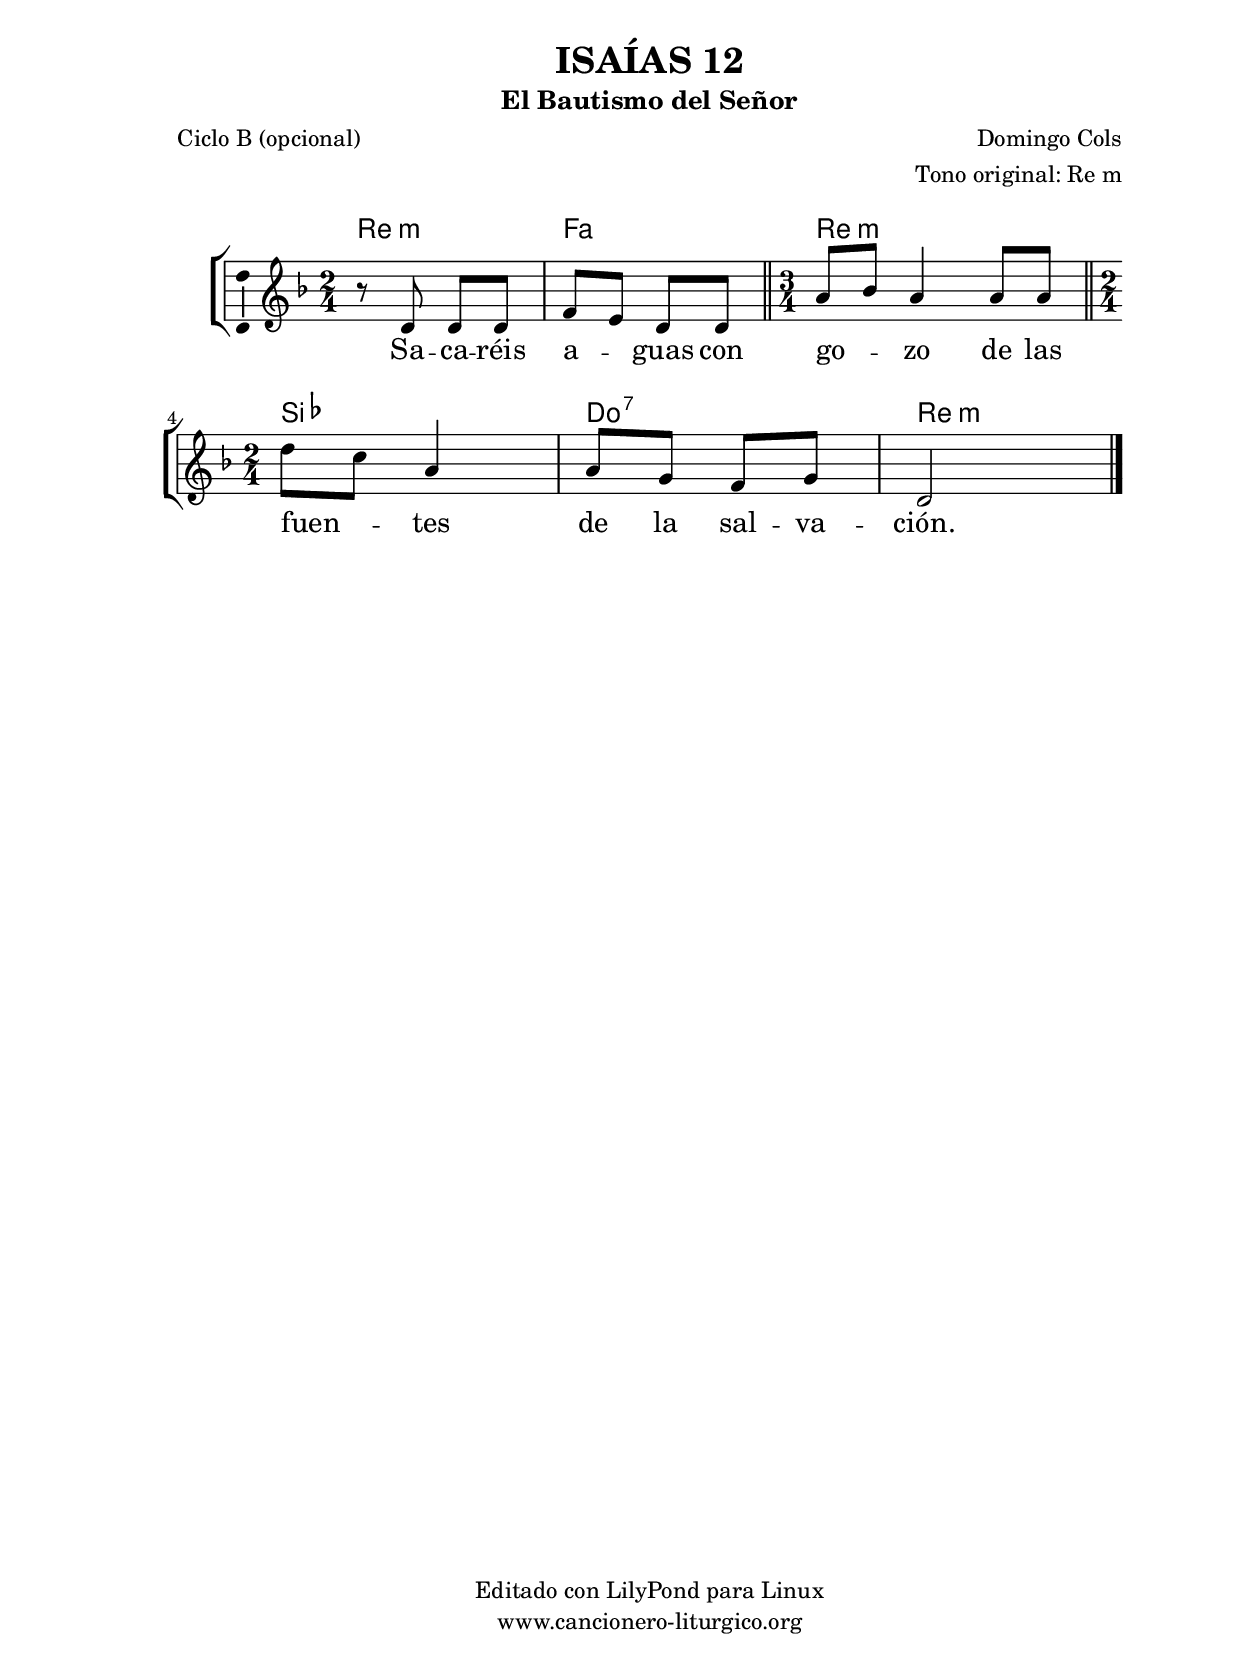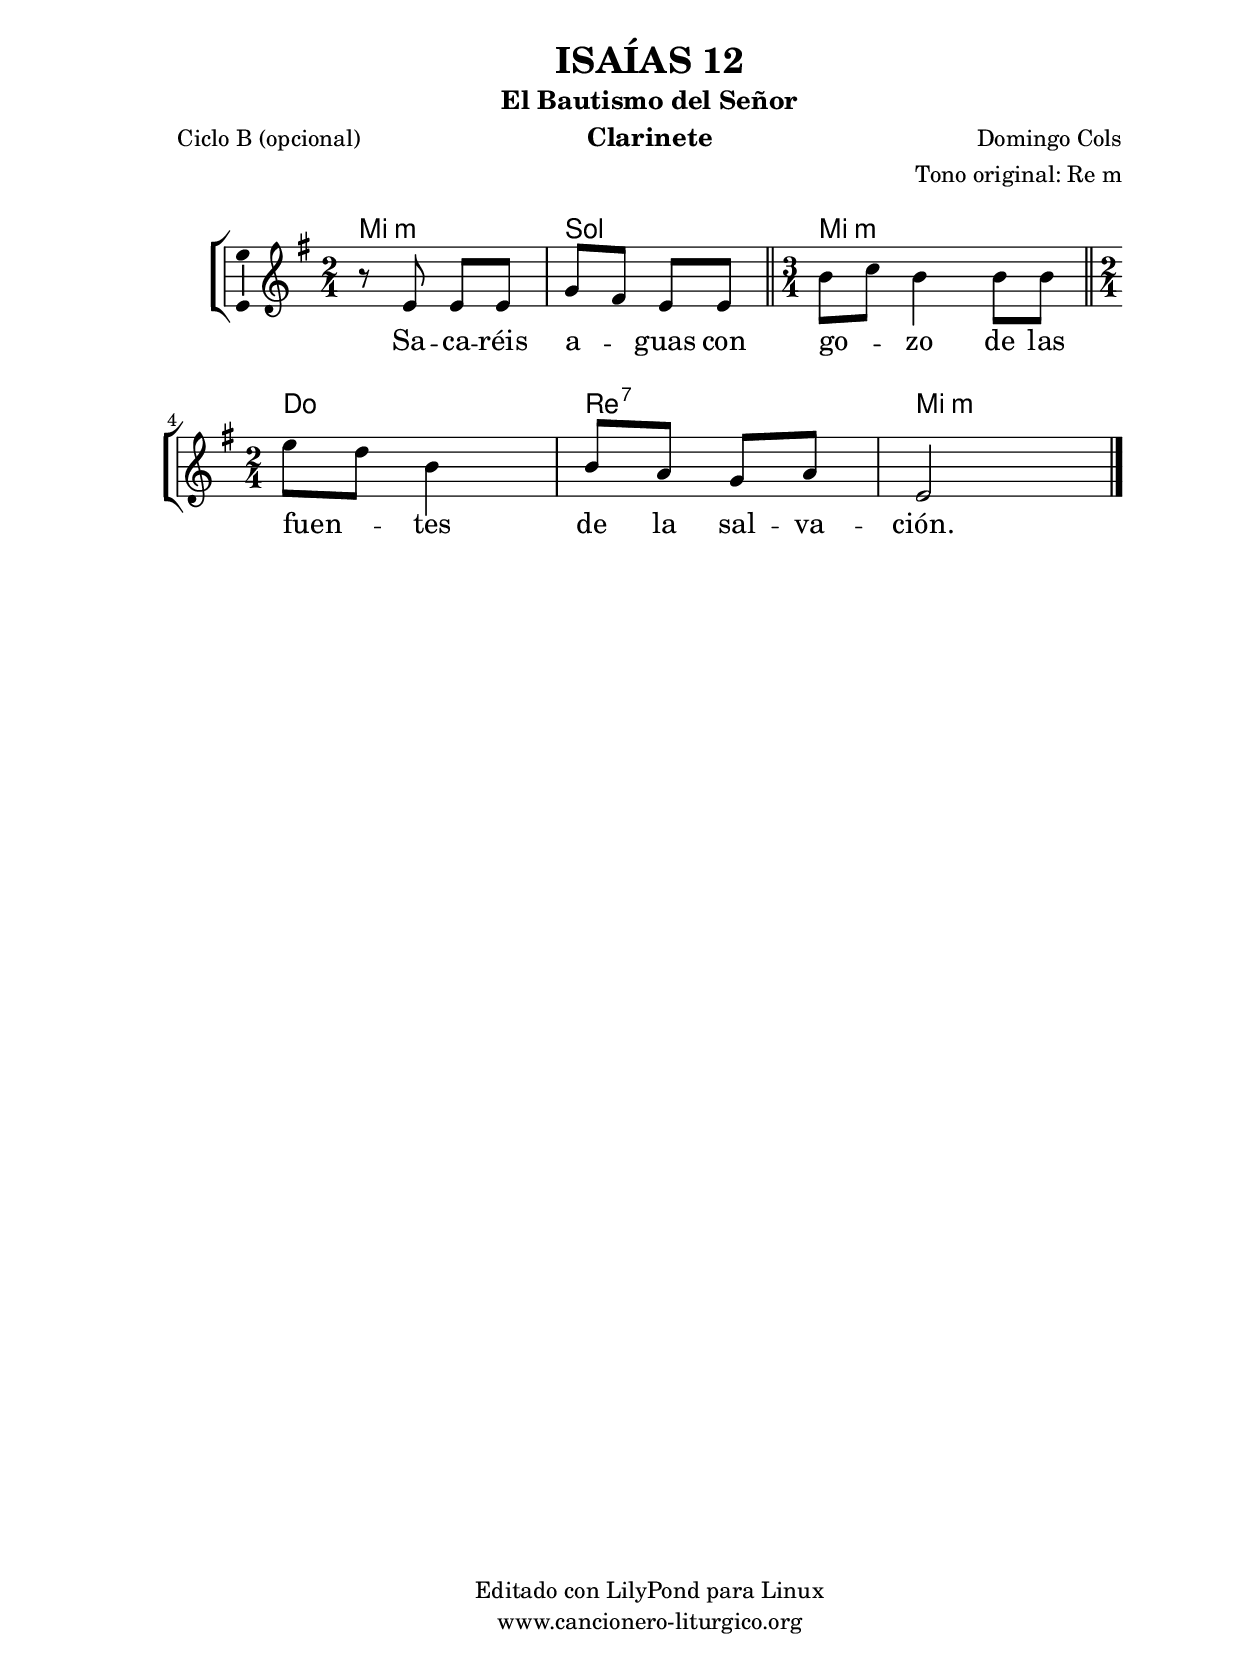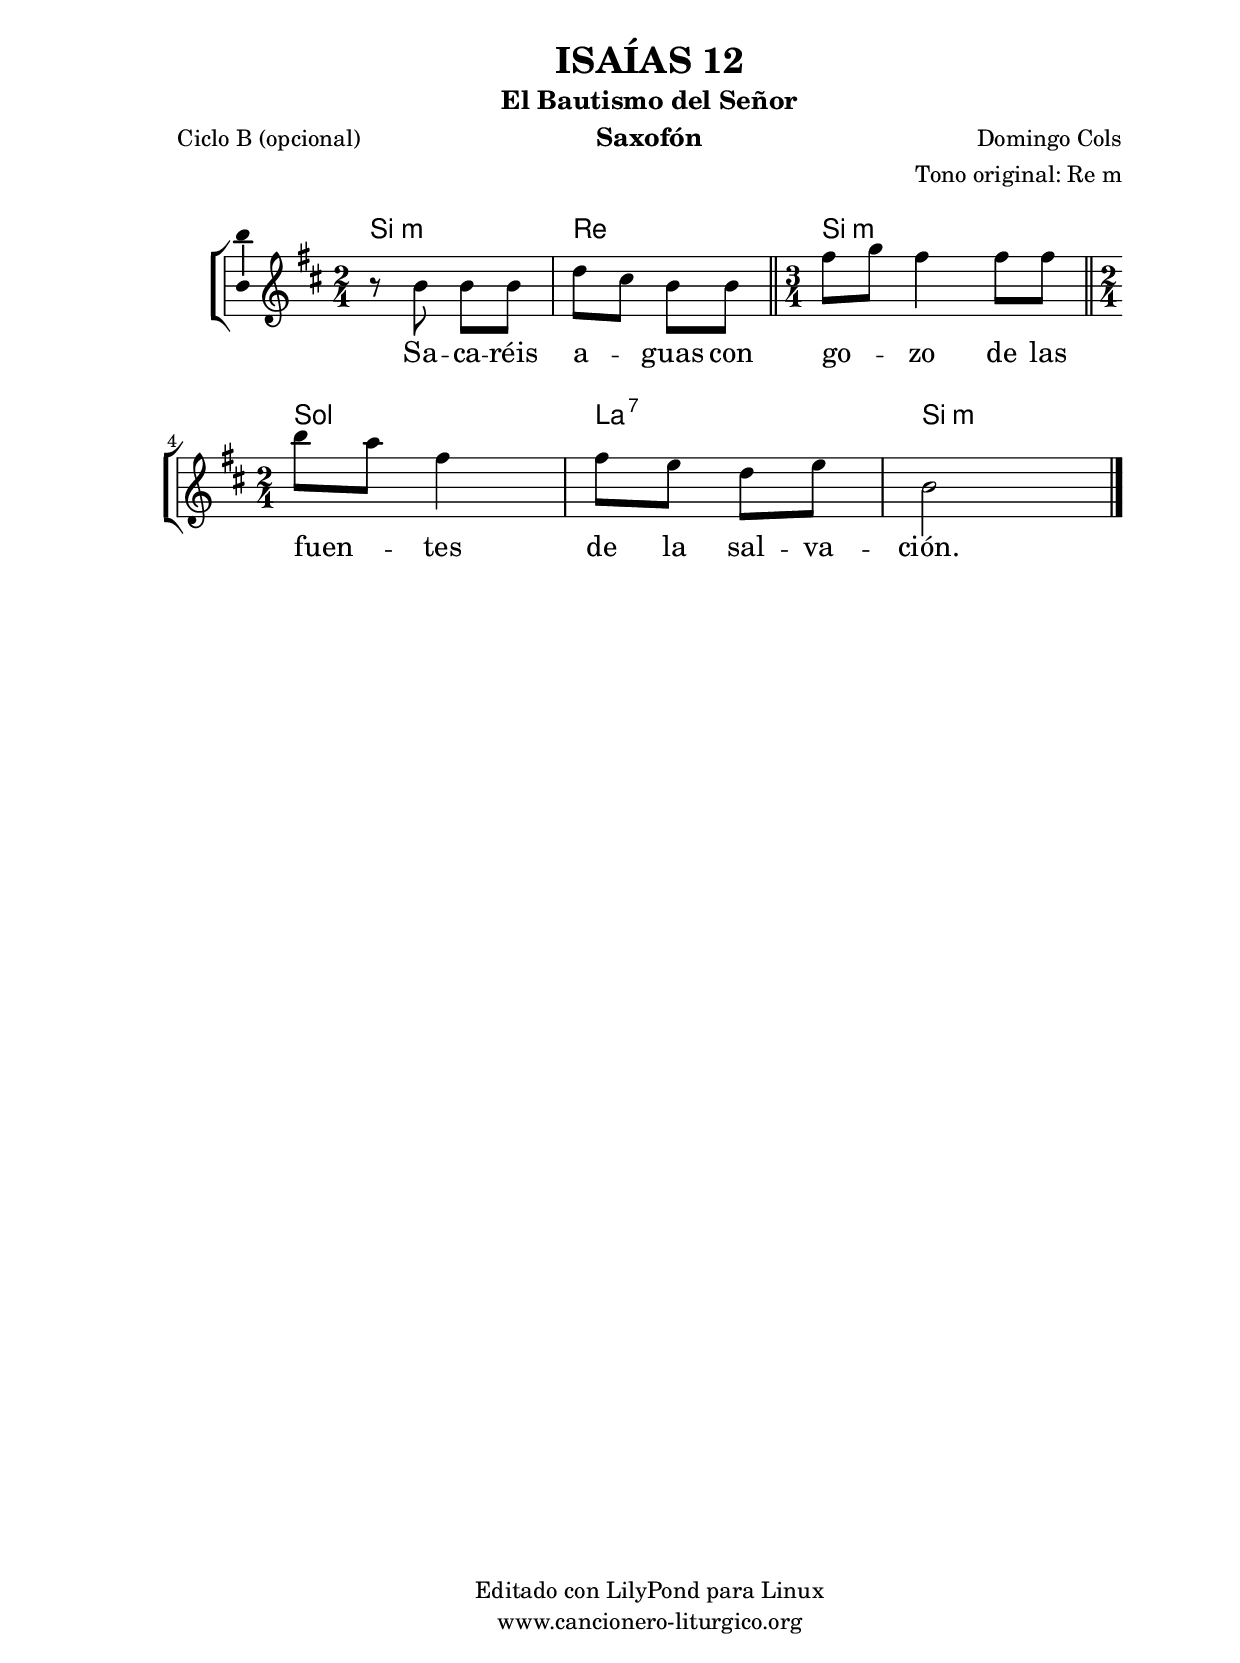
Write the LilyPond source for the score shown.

%
%para convertir .midi en .wav:
%timidity filename.midi -Ow -o finename.wav
%
%
%Para convertir de .wav a .mp3:
%lame -h -m j filename.wav
%
%
%para escuchar el midi:
%timidity nombrefichero.midi
%


%versión de lilypond para la que se ha escrito esta partitura:
\version "2.16.0"

	%Tamaño papel
	#(set-default-paper-size "a4")
	%Tamaño partitura
	#(set-global-staff-size 20)
	%No responde al pulsar sobre una nota
	#(ly:set-option 'point-and-click #f)

%parámetros del encabezamiento:
\header {
	title = "ISAÍAS 12"
	subtitle = "El Bautismo del Señor"
	composer = "Domingo Cols"
	poet = "Ciclo B (opcional)"
	meter = ""
	arranger = "Tono original: Re m"
%%%errata en armadura en Libro del Salmista
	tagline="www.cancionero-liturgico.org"
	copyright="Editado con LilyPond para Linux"
	tiempo = "Navidad"
	usos = "Salmo"
	letra = "Sacaréis aguas con gozo de las fuentes de la salvación."
	}

%parámetros asociados al papel:
\paper  {
	oddHeaderMarkup = \markup {\fill-line { \on-the-fly #not-first-page \fromproperty #'header:title \on-the-fly #not-first-page \fromproperty #'header:composer }}
	evenHeaderMarkup = \markup {\fill-line { \fromproperty #'header:composer \fromproperty #'header:title }}
	#(set-paper-size "a4")
	print-page-number = ##f
	first-page-number = 1
	print-first-page-number = ##f
%	head-separation = 3.0 \cm
	top-margin = 2.0 \cm
	bottom-margin = 0.5\cm
%%%	bottom-margin = -1.0\cm
	left-margin = 3.0 \cm
	line-width = 16.0 \cm 
	indent = 8\mm
	interscoreline = 2.\mm
	between-system-space = 15\mm
%	para que las partituras no llenen la hoja:
	ragged-bottom = ##t
%	idem para la última hoja:
	ragged-last-bottom = ##f
%	para que las partituras llenen el ancho del papel:
	ragged-last = ##f
	after-title-space = 2.5 \cm
%page-count=1
system-count=2

	%Flexible Vertical Spacing
%	markup-markup-spacing =
%	#'((basic-distance . 15) (minimum-distance . 15) (padding . 3))
	markup-system-spacing =
	#'((basic-distance . 15) (minimum-distance . 15) (padding . 3))
	system-system-spacing =
	#'((basic-distance . 15) (minimum-distance . 15) (padding . 3))
	score-system-spacing =
	#'((basic-distance . 15) (minimum-distance . 15) (padding . 5))
%	top-system-spacing = % header
%	#'((basic-distance . 8) (minimum-distance . 0) (padding . 3))
%	top-markup-spacing =
%	#'((basic-distance . 20) (minimum-distance . 20) (padding . 3))
	last-bottom-spacing = % footer
	#'((basic-distance . 5) (minimum-distance . 5) (padding . 3))
%	score-markup-spacing =
%	#'((basic-distance . 16) (minimum-distance . 13) (padding . 3))

	}


%parámetros que afectan a toda la partitura:
global =  {
	%clave de sol (G):
	\clef G
	%armadura:
%	\transpose f g
%%%errata en armadura en Libro del Salmista
	\key d \minor
	\tempo 4=100
	\set Score.tempoHideNote = ##t
	}


acordes = {
	\italianChords
	\chordmode {
%	\transpose c d
{

d2:m f d2.:m bes2 c:7 d:m

	}
	}
}

melodia = 
%	\transpose f g
{
	\relative c'{

\time 2/4
r8 d8 d d
f8 e d d
\bar "||"
\time 3/4
a'8 bes a4 a8 a
\bar "||"
\time 2/4
d8 c a4
a8 g f g
d2

	\bar "|."
	}
	}


texto = \lyricmode {
Sa -- ca -- réis a -- _ guas con go -- _ zo
de las fuen -- _ tes de la sal -- va -- ción.
	}


acordesStaff = \context ChordNames = acordesStaff <<
	\set chordChanges = ##t
	\acordes
	>>


vozStaff = \context Voice = vozStaff
\with {\consists "Ambitus_engraver"}
<<
%	\set Staff.instrumentName = ""
%	\set Staff.shortInstrumentName = ""
%	\set Staff.midiInstrument = #"clarinet"
%	\set Staff.midiInstrument = #"cello"
%	\set Staff.midiInstrument = #"flute"
	\set Staff.midiInstrument = #"electric guitar (jazz)"
%	\set Staff.midiInstrument = #"english horn"
%	\set Staff.midiInstrument = #"violin"
%	\set Staff.midiInstrument = #"glockenspiel"
	\set Staff.midiMinimumVolume = #0.7
	\set Staff.midiMaximumVolume = #0.9
	\global
	\melodia
	>>


textoStaff = \context Lyrics = textoStaff <<
	\lyricsto vozStaff \texto
	>>

\book {
	\score {
		\context ChoirStaff {
			\override StaffGroup.SystemStartBracket #'collapse-height = #1
			\override Score.SystemStartBar #'collapse-height = #1
			<<
			\acordesStaff
			\vozStaff
			\textoStaff
			>>
			}
		\layout {
	    		\context {
				\Lyrics
				\override LyricText #'font-size = #2
				}
	   		 \context {
				\Score
				%fontSize = #3
				\override StaffSymbol #'staff-space = #(magstep +3)
				%\override Beam #'thickness = #0.55
				%\override SpacingSpanner #'spacing-increment = #1.0
				%\override Slur #'height-limit = #1.5
				}
			}
		}
	\score {
		\unfoldRepeats
		\context ChoirStaff {
			<<
			\acordesStaff
			\vozStaff
			>>
			}
		\midi {
	  		\context {
	  			\Score
				tempoWholesPerMinute = #(ly:make-moment 70 4)
				}
			}
		}
	}

%Partitura para clarinete
#(define output-suffix "C")
\book {
	\header{
		instrument = "Clarinete"
		}
	\score {
		\context ChoirStaff {
			\override StaffGroup.SystemStartBracket #'collapse-height = #1
			\override Score.SystemStartBar #'collapse-height = #1
\transpose c d
			<<
			\acordesStaff
			\vozStaff
			\textoStaff
			>>
			}
		\layout {
	    		\context {
				\Lyrics
				\override LyricText #'font-size = #2
				}
	   		 \context {
				\Score
				%fontSize = #3
				\override StaffSymbol #'staff-space = #(magstep +3)
				%\override Beam #'thickness = #0.55
				%\override SpacingSpanner #'spacing-increment = #1.0
				%\override Slur #'height-limit = #1.5
				}
			}
		}
	}

%Partitura para saxofón
#(define output-suffix "S")
\book {
	\header{
		instrument = "Saxofón"
		}
	\score {
		\context ChoirStaff {
			\override StaffGroup.SystemStartBracket #'collapse-height = #1
			\override Score.SystemStartBar #'collapse-height = #1
\transpose c a
			<<
			\acordesStaff
			\vozStaff
			\textoStaff
			>>
			}
		\layout {
	    		\context {
				\Lyrics
				\override LyricText #'font-size = #2
				}
	   		 \context {
				\Score
				%fontSize = #3
				\override StaffSymbol #'staff-space = #(magstep +3)
				%\override Beam #'thickness = #0.55
				%\override SpacingSpanner #'spacing-increment = #1.0
				%\override Slur #'height-limit = #1.5
				}
			}
		}
	}

